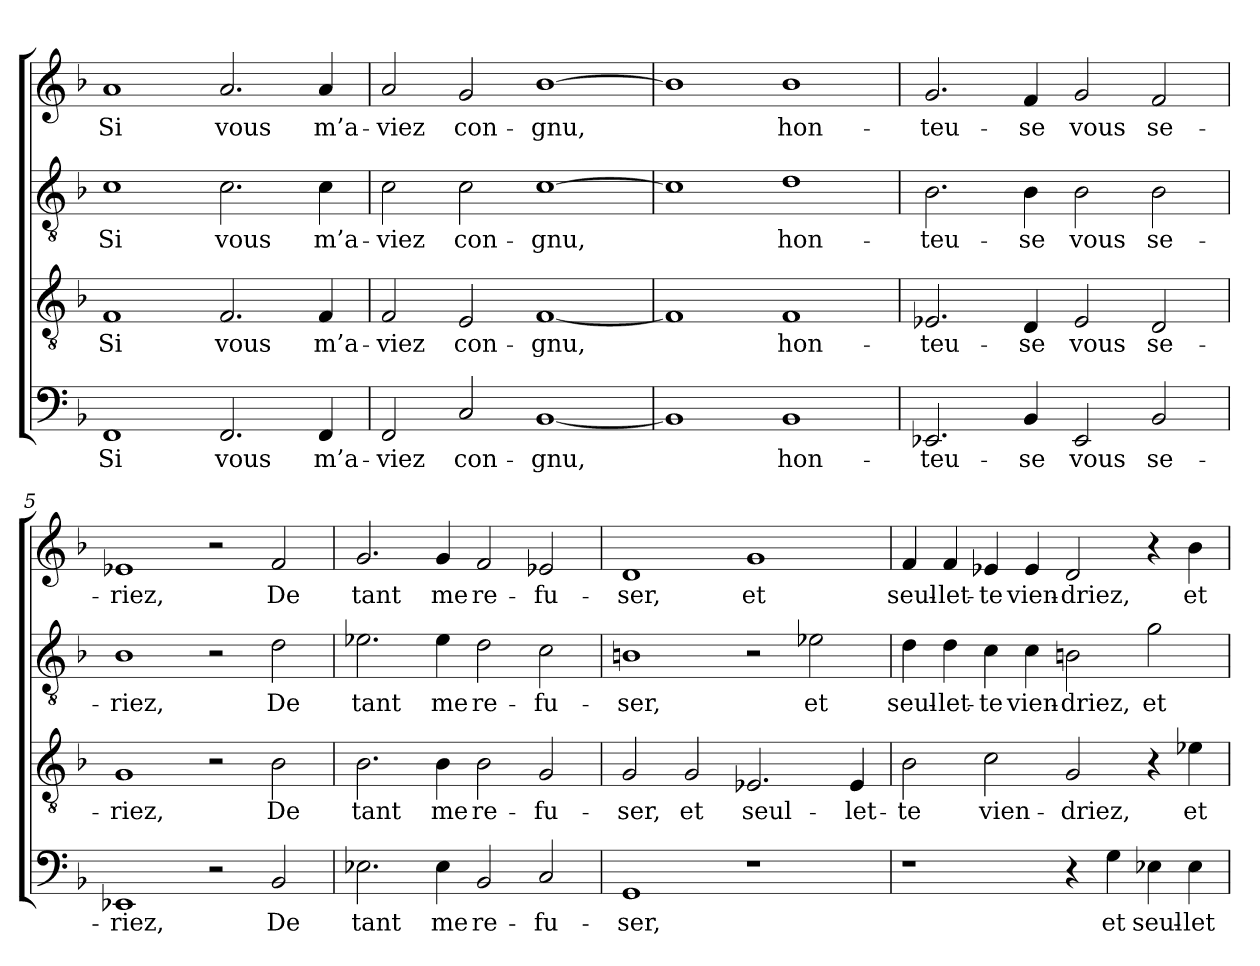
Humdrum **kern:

**kern	**text	**kern	**text	**kern	**text	**kern	**text
*part4	*part4	*part3	*part3	*part2	*part2	*part1	*part1
*staff4	*staff4	*staff3	*staff3	*staff2	*staff2	*staff1	*staff1
*clefF4	*	*clefGv2	*	*clefGv2	*	*clefG2	*
*k[b-]	*	*k[b-]	*	*k[b-]	*	*k[b-]	*
=1	=1	=1	=1	=1	=1	=1	=1
1FF	Si	1F	Si	1c	Si	1a	Si
2.FF	vous	2.F	vous	2.c	vous	2.a	vous
4FF	m’a-	4F	m’a-	4c	m’a-	4a	m’a-
=2	=2	=2	=2	=2	=2	=2	=2
2FF	-viez	2F	-viez	2c	-viez	2a	-viez
2C	con-	2E	con-	2c	con-	2g	con-
[1BB-	-gnu,	[1F	-gnu,	[1c	-gnu,	[1b-	-gnu,
=3	=3	=3	=3	=3	=3	=3	=3
1BB-]	.	1F]	.	1c]	.	1b-]	.
1BB-	hon-	1F	hon-	1d	hon-	1b-	hon-
=4	=4	=4	=4	=4	=4	=4	=4
2.EE-X	-teu-	2.E-X	-teu-	2.B-	-teu-	2.g	-teu-
4BB-	-se	4D	-se	4B-	-se	4f	-se
2EE-	vous	2E-	vous	2B-	vous	2g	vous
2BB-	se-	2D	se-	2B-	se-	2f	se-
!!LO:LB:g=z
=5	=5	=5	=5	=5	=5	=5	=5
1EE-X	-riez,	1G	-riez,	1B-	-riez,	1e-X	-riez,
2r	.	2r	.	2r	.	2r	.
2BB-	De	2B-	De	2d	De	2f	De
=6	=6	=6	=6	=6	=6	=6	=6
2.E-X	tant	2.B-	tant	2.e-X	tant	2.g	tant
4E-	me	4B-	me	4e-	me	4g	me
2BB-	re-	2B-	re-	2d	re-	2f	re-
2C	-fu-	2G	-fu-	2c	-fu-	2e-X	-fu-
=7	=7	=7	=7	=7	=7	=7	=7
1GG	-ser,	2G	-ser,	1Bn	-ser,	1d	-ser,
.	.	2G	et	.	.	.	.
1r	.	2.E-X	seul-	2r	.	1g	et
.	.	.	.	2e-X	et	.	.
.	.	4E-	-let-	.	.	.	.
=8	=8	=8	=8	=8	=8	=8	=8
1r	.	2B-	-te	4d	seul-	4f	seul-
.	.	.	.	4d	-let-	4f	-let-
.	.	2c	vien-	4c	-te	4e-X	-te
.	.	.	.	4c	vien-	4e-	vien-
4r	.	2G	-driez,	2Bn	-driez,	2d	-driez,
4G	et	.	.	.	.	.	.
4E-X	seul-	4r	.	2g	et	4r	.
4E-	-let-	4e-X	et	.	.	4b-	et
=	=	=	=	=	=	=	=
*-	*-	*-	*-	*-	*-	*-	*-
